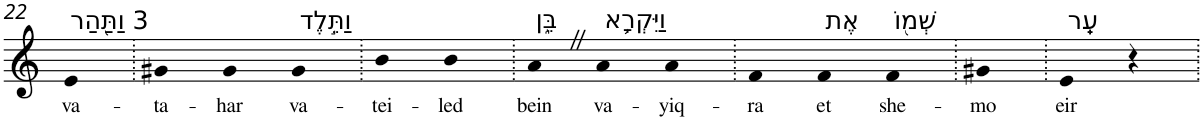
**kern	**text
*part1	*part1
*staff1	*staff1
*I"Piano	*
*I'Pno	*
!!LO:PB:g=z
*clefG2	*
*k[]	*
=22	=22
!LO:TX:a:t=3 וַתַּ֖הַר	!
!	!LO:LY:b
4e	va-
=23.	=23.
!	!LO:LY:b
4g#X	-ta-
!	!LO:LY:b
4g#	-har
!LO:TX:a:t=וַתֵּ֣לֶד	!
!	!LO:LY:b
4g#	va-
=24.	=24.
!	!LO:LY:b
4b	-tei-
!	!LO:LY:b
4b	-led
=25.	=25.
!LO:TX:a:t=בֵּ֑ן	!
!	!LO:LY:b
4aZ	bein
!LO:TX:a:t=וַיִּקְרָ֥א	!
!	!LO:LY:b
4a	va-
!	!LO:LY:b
4a	-yiq-
=26.	=26.
!	!LO:LY:b
4f	-ra
!LO:TX:a:t=אֶת	!
!	!LO:LY:b
4f	et
!LO:TX:a:t=שְׁמ֖וֹ	!
!	!LO:LY:b
4f	she-
=27.	=27.
!	!LO:LY:b
4g#X	-mo
=28.	=28.
!LO:TX:a:t=עֵֽר	!
!	!LO:LY:b
4e	eir
4r	.
=.	=.
*-	*-
